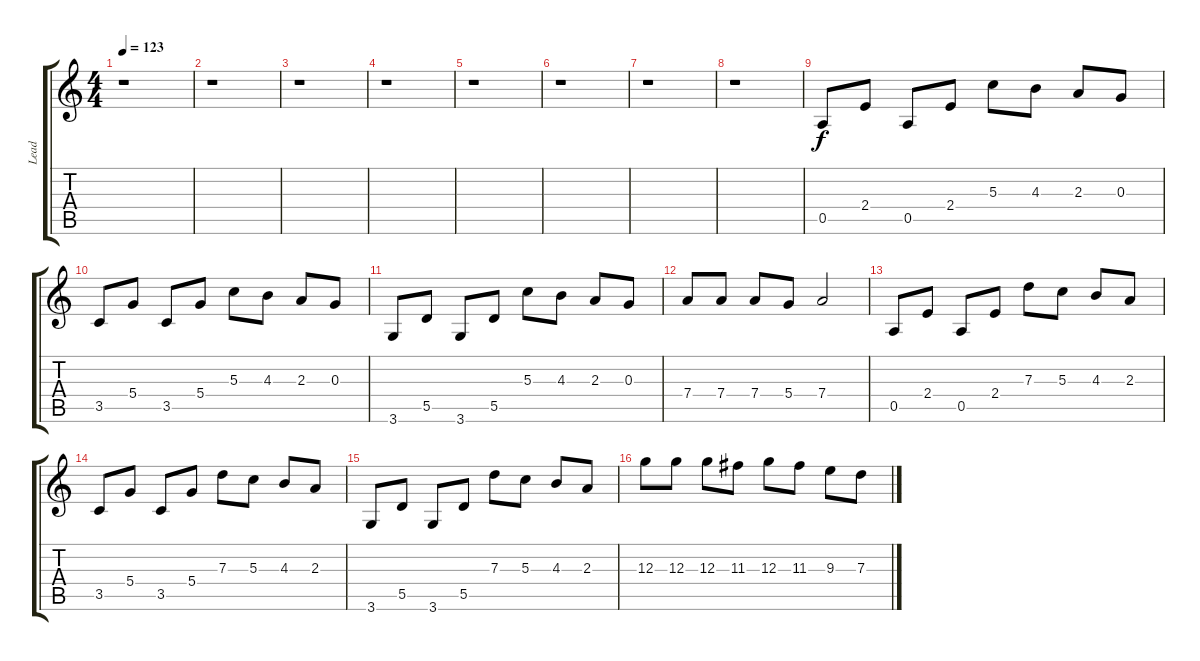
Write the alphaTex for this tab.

\track ("Lead" "Lead") {instrument acousticguitarsteel}
\staff {score tabs}
\tuning (E4 B3 G3 D3 A2 E2) {hide}
\ts (4 4)
\tempo 123
\clef g2
\ks c
r.1{dy f instrument acousticguitarsteel} |
r.1 |
r.1 |
r.1 |
r.1 |
r.1 |
r.1 |
r.1 |
0.5.8 2.4.8 0.5.8 2.4.8 5.3.8 4.3.8 2.3.8 0.3.8 |
3.5.8 5.4.8 3.5.8 5.4.8 5.3.8 4.3.8 2.3.8 0.3.8 |
3.6.8 5.5.8 3.6.8 5.5.8 5.3.8 4.3.8 2.3.8 0.3.8 |
7.4.8 7.4.8 7.4.8 5.4.8 7.4.2 |
0.5.8 2.4.8 0.5.8 2.4.8 7.3.8 5.3.8 4.3.8 2.3.8 |
3.5.8 5.4.8 3.5.8 5.4.8 7.3.8 5.3.8 4.3.8 2.3.8 |
3.6.8 5.5.8 3.6.8 5.5.8 7.3.8 5.3.8 4.3.8 2.3.8 |
12.3.8 12.3.8 12.3.8 11.3.8 12.3.8 11.3.8 9.3.8 7.3.8
